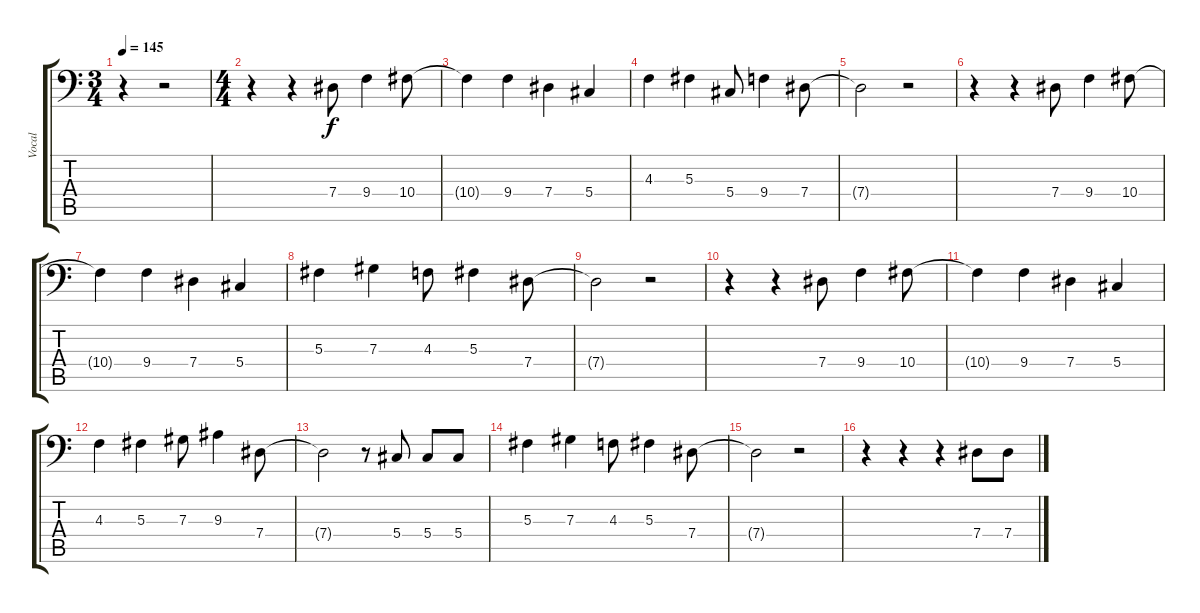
\track ("Vocal" "Vocal") {instrument accordion}
\staff {score tabs}
\tuning (Bb3 F3 Db3 Ab2 Eb2 Bb1) {hide}
\ts (3 4)
\tempo 145
\clef f4
\ks c
r.4{dy f} r.2 |
\ts (4 4)
r.4 r.4 7.4.8 9.4.4 10.4.8 |
10.4{t}.4 9.4.4 7.4.4 5.4.4 |
4.3.4 5.3.4 5.4.8 9.4.4 7.4.8 |
7.4{t}.2 r.2 |
r.4 r.4 7.4.8 9.4.4 10.4.8 |
10.4{t}.4 9.4.4 7.4.4 5.4.4 |
5.3.4 7.3.4 4.3.8 5.3.4 7.4.8 |
7.4{t}.2 r.2 |
r.4 r.4 7.4.8 9.4.4 10.4.8 |
10.4{t}.4 9.4.4 7.4.4 5.4.4 |
4.3.4 5.3.4 7.3.8 9.3.4 7.4.8 |
7.4{t}.2 r.8 5.4.8 5.4.8 5.4.8 |
5.3.4 7.3.4 4.3.8 5.3.4 7.4.8 |
7.4{t}.2 r.2 |
r.4 r.4 r.4 7.4.8 7.4.8
